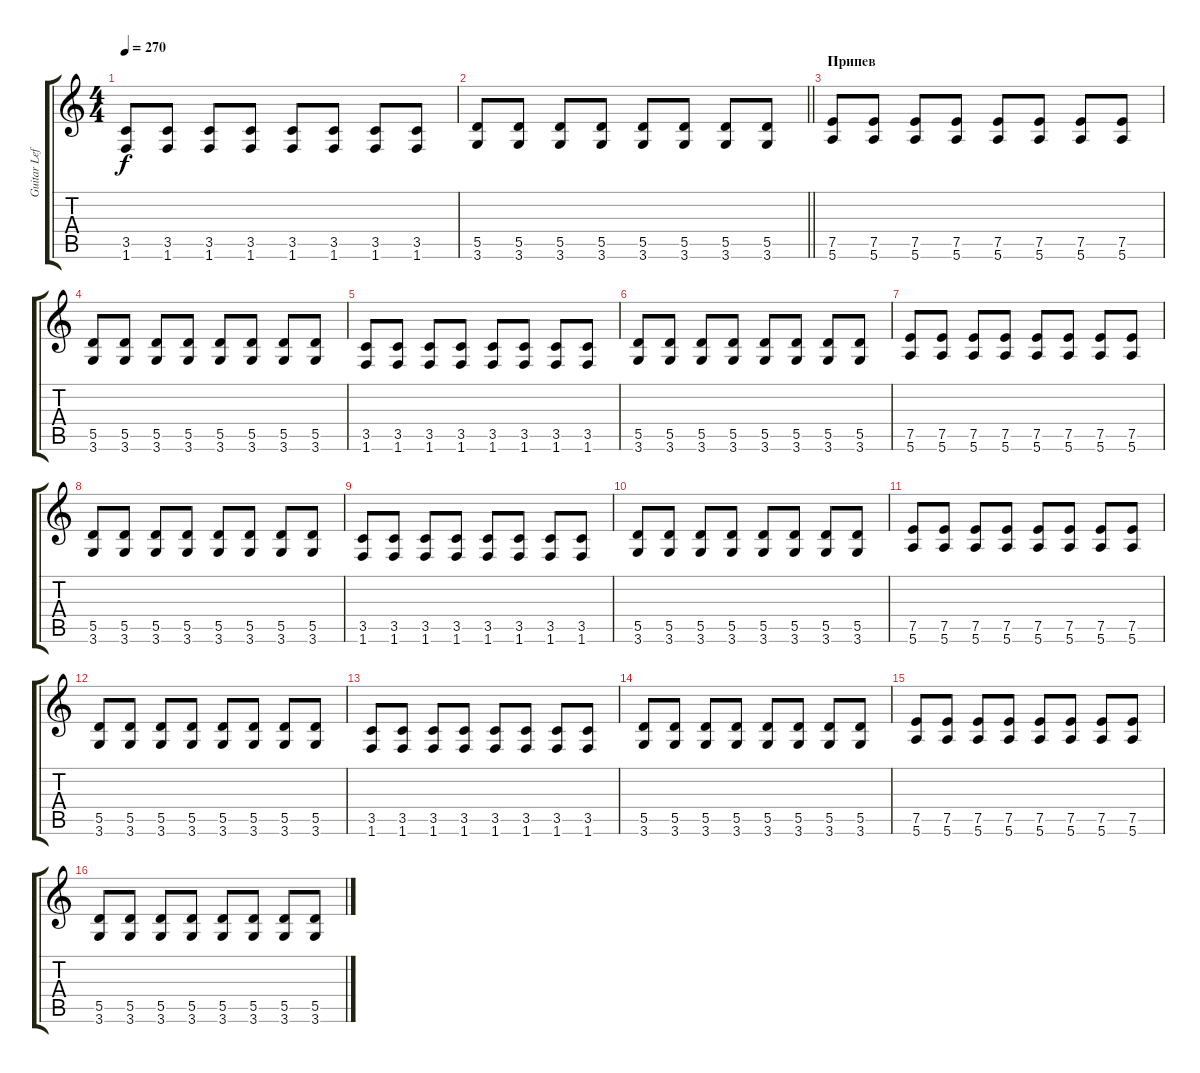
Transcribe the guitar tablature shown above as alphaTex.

\track ("Guitar Left" "Guitar Lef") {instrument distortionguitar}
\staff {score tabs}
\tuning (E4 B3 G3 D3 A2 E2) {hide}
\ts (4 4)
\tempo 270
\clef g2
\ks c
(3.5 1.6).8{dy f} (3.5 1.6).8 (3.5 1.6).8 (3.5 1.6).8 (3.5 1.6).8 (3.5 1.6).8 (3.5 1.6).8 (3.5 1.6).8 |
\barLineRight lightlight
(5.5 3.6).8 (5.5 3.6).8 (5.5 3.6).8 (5.5 3.6).8 (5.5 3.6).8 (5.5 3.6).8 (5.5 3.6).8 (5.5 3.6).8 |
\section ("" "Припев")
(7.5 5.6).8 (7.5 5.6).8 (7.5 5.6).8 (7.5 5.6).8 (7.5 5.6).8 (7.5 5.6).8 (7.5 5.6).8 (7.5 5.6).8 |
(5.5 3.6).8 (5.5 3.6).8 (5.5 3.6).8 (5.5 3.6).8 (5.5 3.6).8 (5.5 3.6).8 (5.5 3.6).8 (5.5 3.6).8 |
(3.5 1.6).8 (3.5 1.6).8 (3.5 1.6).8 (3.5 1.6).8 (3.5 1.6).8 (3.5 1.6).8 (3.5 1.6).8 (3.5 1.6).8 |
(5.5 3.6).8 (5.5 3.6).8 (5.5 3.6).8 (5.5 3.6).8 (5.5 3.6).8 (5.5 3.6).8 (5.5 3.6).8 (5.5 3.6).8 |
(7.5 5.6).8 (7.5 5.6).8 (7.5 5.6).8 (7.5 5.6).8 (7.5 5.6).8 (7.5 5.6).8 (7.5 5.6).8 (7.5 5.6).8 |
(5.5 3.6).8 (5.5 3.6).8 (5.5 3.6).8 (5.5 3.6).8 (5.5 3.6).8 (5.5 3.6).8 (5.5 3.6).8 (5.5 3.6).8 |
(3.5 1.6).8 (3.5 1.6).8 (3.5 1.6).8 (3.5 1.6).8 (3.5 1.6).8 (3.5 1.6).8 (3.5 1.6).8 (3.5 1.6).8 |
(5.5 3.6).8 (5.5 3.6).8 (5.5 3.6).8 (5.5 3.6).8 (5.5 3.6).8 (5.5 3.6).8 (5.5 3.6).8 (5.5 3.6).8 |
(7.5 5.6).8 (7.5 5.6).8 (7.5 5.6).8 (7.5 5.6).8 (7.5 5.6).8 (7.5 5.6).8 (7.5 5.6).8 (7.5 5.6).8 |
(5.5 3.6).8 (5.5 3.6).8 (5.5 3.6).8 (5.5 3.6).8 (5.5 3.6).8 (5.5 3.6).8 (5.5 3.6).8 (5.5 3.6).8 |
(3.5 1.6).8 (3.5 1.6).8 (3.5 1.6).8 (3.5 1.6).8 (3.5 1.6).8 (3.5 1.6).8 (3.5 1.6).8 (3.5 1.6).8 |
(5.5 3.6).8 (5.5 3.6).8 (5.5 3.6).8 (5.5 3.6).8 (5.5 3.6).8 (5.5 3.6).8 (5.5 3.6).8 (5.5 3.6).8 |
(7.5 5.6).8 (7.5 5.6).8 (7.5 5.6).8 (7.5 5.6).8 (7.5 5.6).8 (7.5 5.6).8 (7.5 5.6).8 (7.5 5.6).8 |
(5.5 3.6).8 (5.5 3.6).8 (5.5 3.6).8 (5.5 3.6).8 (5.5 3.6).8 (5.5 3.6).8 (5.5 3.6).8 (5.5 3.6).8
